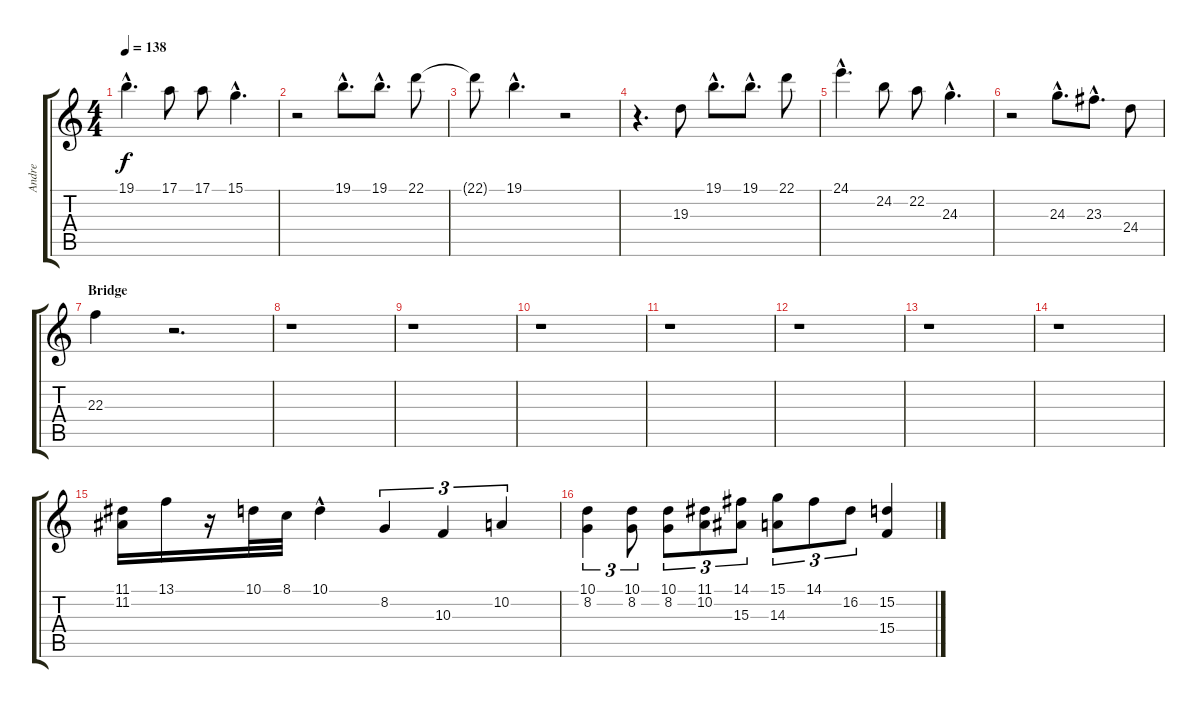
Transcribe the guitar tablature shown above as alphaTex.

\track ("Andre" "Andre") {instrument flute}
\staff {score tabs}
\tuning (E4 B3 G3 D3 A2 E2) {hide}
\ts (4 4)
\tempo 138
\clef g2
\ks c
19.1{hac}.4{d dy f} 17.1.8 17.1.8 15.1{hac}.4{d} |
r.2 19.1{hac}.8{d} 19.1{hac}.8{d} 22.1.8 |
22.1{t}.8 19.1{hac}.4{d} r.2 |
r.4{d} 19.3.8 19.1{hac}.8{d} 19.1{hac}.8{d} 22.1.8 |
24.1{hac}.4{d} 24.2.8 22.2.8 24.3{hac}.4{d} |
r.2 24.3{hac}.8{d} 23.3{hac}.8{d} 24.4.8 |
\section ("" "Bridge")
22.3.4 r.2{d} |
r.1 |
r.1 |
r.1 |
r.1 |
r.1 |
r.1 |
r.1 |
(11.1 11.2).16{instrument clarinet} 13.1.16 r.16 10.1.32 8.1.32 10.1{hac}.4 8.2.4{tu (3 2)} 10.3.4{tu (3 2)} 10.2.4{tu (3 2)} |
(10.1 8.2).4{tu (3 2) instrument clarinet} (10.1 8.2).8{tu (3 2)} (10.1 8.2).8{tu (3 2)} (11.1 10.2).8{tu (3 2)} (14.1 15.3).8{tu (3 2)} (15.1 14.3).8{tu (3 2)} 14.1.8{tu (3 2)} 16.2.8{tu (3 2)} (15.2 15.4).4
